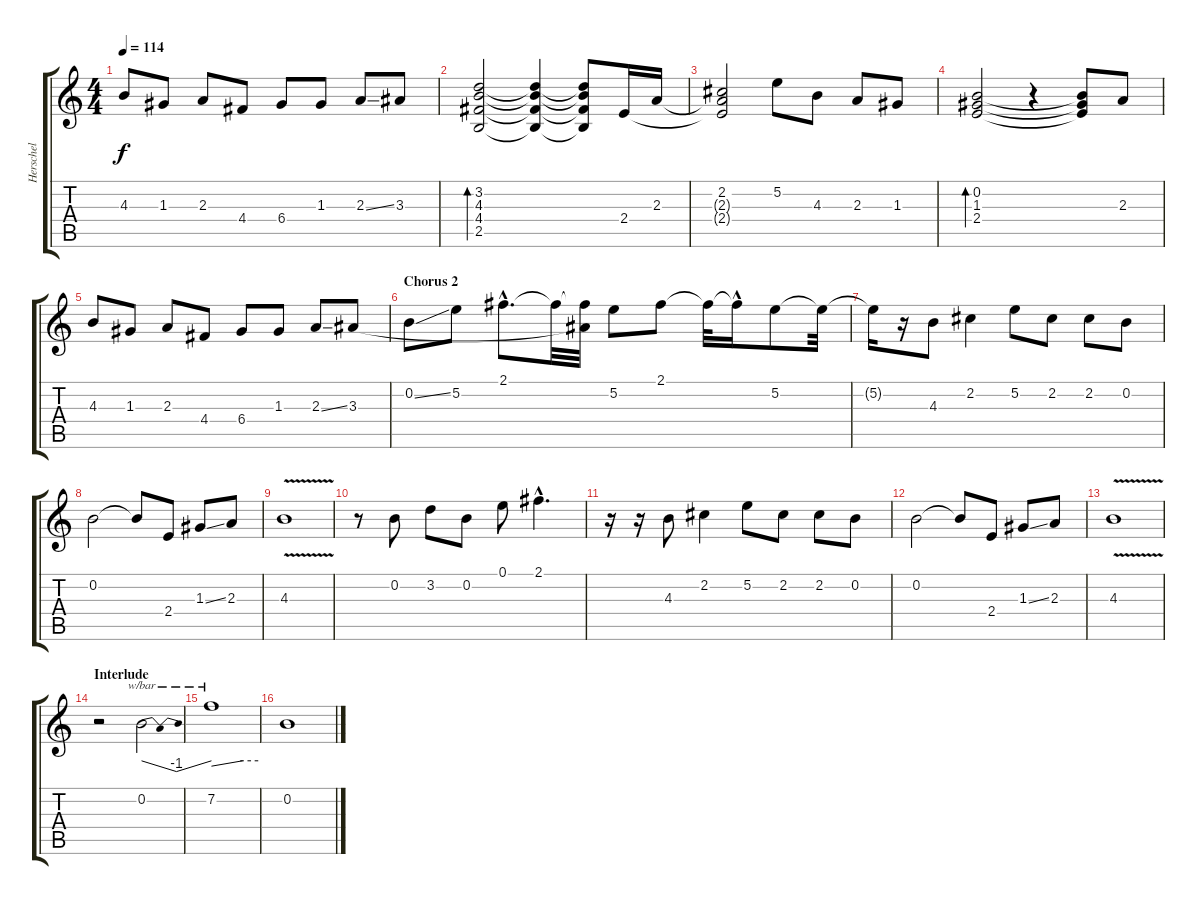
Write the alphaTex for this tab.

\track ("Herschel" "Herschel") {instrument electricguitarjazz}
\staff {score tabs}
\tuning (E4 B3 G3 D3 A2 E2) {hide}
\ts (4 4)
\tempo 114
\clef g2
\ks c
4.3.8{dy f} 1.3.8 2.3.8 4.4.8 6.4.8 1.3.8 2.3{ss}.8 3.3.8 |
(3.2 4.3 4.4 2.5).2{bd 60} (3.2{t} 4.3{t} 4.4{t} 2.5{t}).4 (3.2{t} 4.3{t} 4.4{t} 2.5{t}).8 2.4.16 2.3.16 |
(2.2 2.3{t} 2.4{t}).2 5.2.8 4.3.8 2.3.8 1.3.8 |
(0.2 1.3 2.4).2{bd 120} r.4 (0.2{t} 1.3{t} 2.4{t}).8 2.3.8 |
4.3.8 1.3.8 2.3.8 4.4.8 6.4.8 1.3.8 2.3{ss}.8 3.3.8 |
\section ("" "Chorus 2")
0.2{ss}.8 5.2.8 2.1{hac}.8{d} 2.1{t}.32 (2.1{t} 3.3{t}).32 5.2.8 2.1.8 2.1{t}.32 2.1{hac t}.16 5.2.8 5.2{t}.32 |
5.2{t}.16 r.16 4.3.8 2.2.4 5.2.8 2.2.8 2.2.8 0.2.8 |
0.2.2 0.2{t}.8 2.4.8 1.3{ss}.8 2.3.8 |
4.3{v}.1 |
r.8 0.2.8 3.2.8 0.2.8 0.1.8 2.1{hac}.4{d} |
r.16 r.16 4.3.8 2.2.4 5.2.8 2.2.8 2.2.8 0.2.8 |
0.2.2 0.2{t}.8 2.4.8 1.3{ss}.8 2.3.8 |
4.3{v}.1 |
\section ("" "Interlude")
r.2 0.2.2{tbe (dip default 0 0 30 -4 60 0)} |
7.2.1{tbe (custom default 0 -2 40 0 60 0)} |
0.2.1
